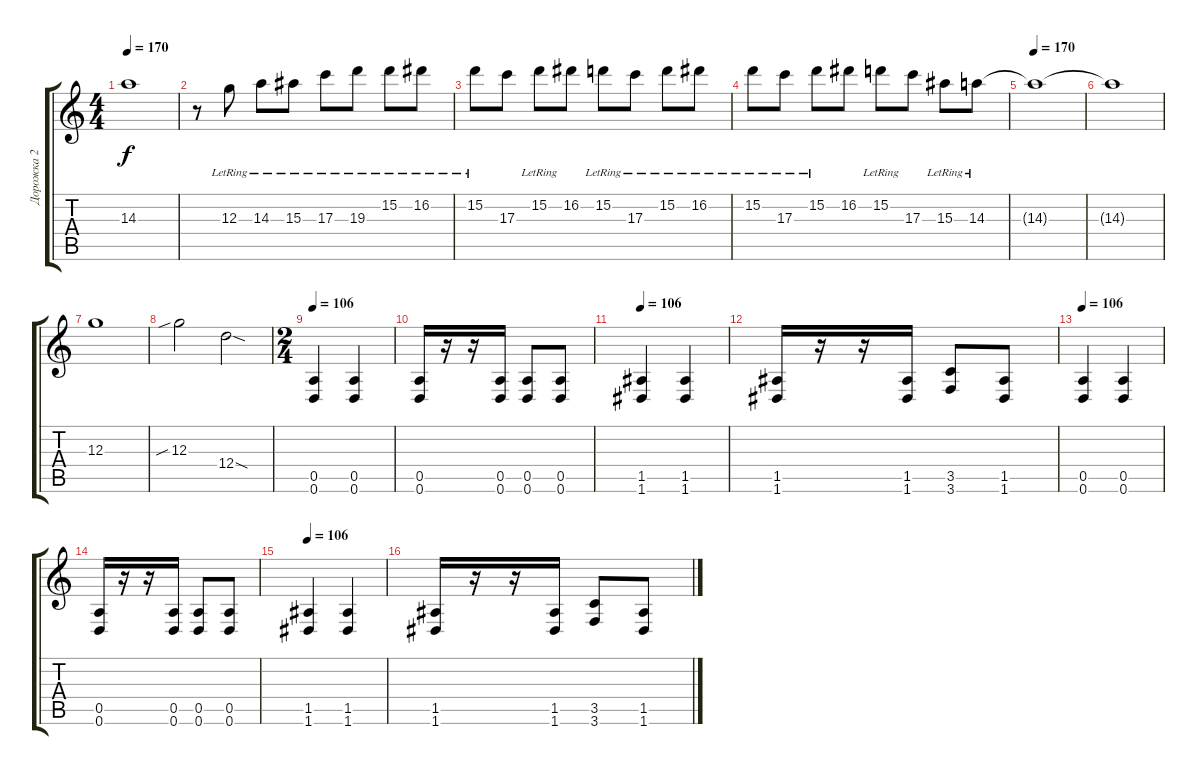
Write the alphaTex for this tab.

\track ("Дорожка 2" "Дорожка 2") {instrument distortionguitar}
\staff {score tabs}
\tuning (E4 B3 G3 D3 A2 D2) {hide}
\ts (4 4)
\tempo 170
\clef g2
\ks c
14.3.1{dy f} |
r.8 12.3{lr}.8 14.3{lr}.8 15.3{lr}.8 17.3{lr}.8 19.3{lr}.8 15.2{lr}.8 16.2{lr}.8 |
15.2{lr}.8 17.3.8 15.2{lr}.8 16.2.8 15.2{lr}.8 17.3{lr}.8 15.2{lr}.8 16.2{lr}.8 |
15.2{lr}.8 17.3{lr}.8 15.2{lr}.8 16.2.8 15.2{lr}.8 17.3.8 15.3{lr}.8 14.3{lr}.8 |
\tempo 170
14.3{t}.1 |
14.3{t}.1 |
12.3.1 |
12.3{sib}.2 12.4{sod}.2 |
\ts (2 4)
\tempo 106
(0.5 0.6).4 (0.5 0.6).4 |
(0.5 0.6).16 r.16 r.16 (0.5 0.6).16 (0.5 0.6).8 (0.5 0.6).8 |
\tempo 106
(1.5 1.6).4 (1.5 1.6).4 |
(1.5 1.6).16 r.16 r.16 (1.5 1.6).16 (3.5 3.6).8 (1.5 1.6).8 |
\tempo 106
(0.5 0.6).4 (0.5 0.6).4 |
(0.5 0.6).16 r.16 r.16 (0.5 0.6).16 (0.5 0.6).8 (0.5 0.6).8 |
\tempo 106
(1.5 1.6).4 (1.5 1.6).4 |
(1.5 1.6).16 r.16 r.16 (1.5 1.6).16 (3.5 3.6).8 (1.5 1.6).8
